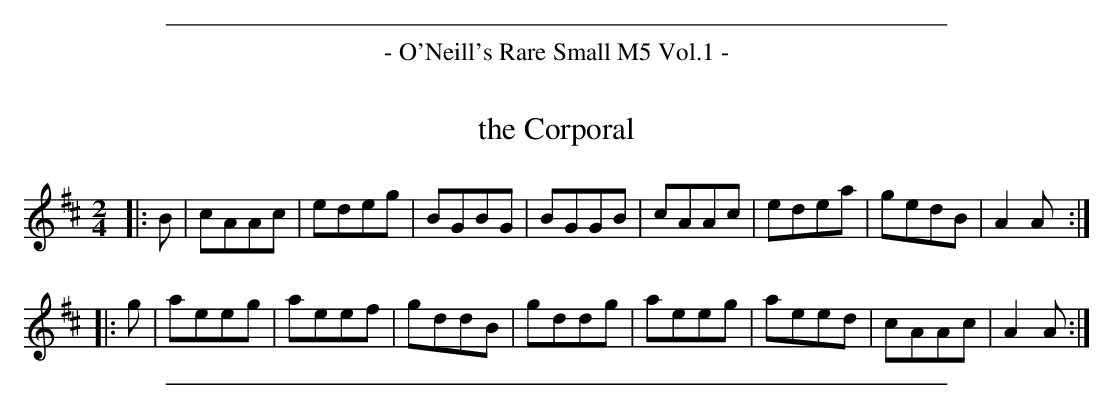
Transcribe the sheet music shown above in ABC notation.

X:1
T: the Corporal
M: 2/4
L: 1/8
K: Amix
|: B |\
cAAc | edeg | BGBG | BGGB |\
cAAc | edea | gedB | A2A :|
|: g |\
aeeg | aeef | gddB | gddg |\
aeeg | aeed | cAAc | A2A :|
